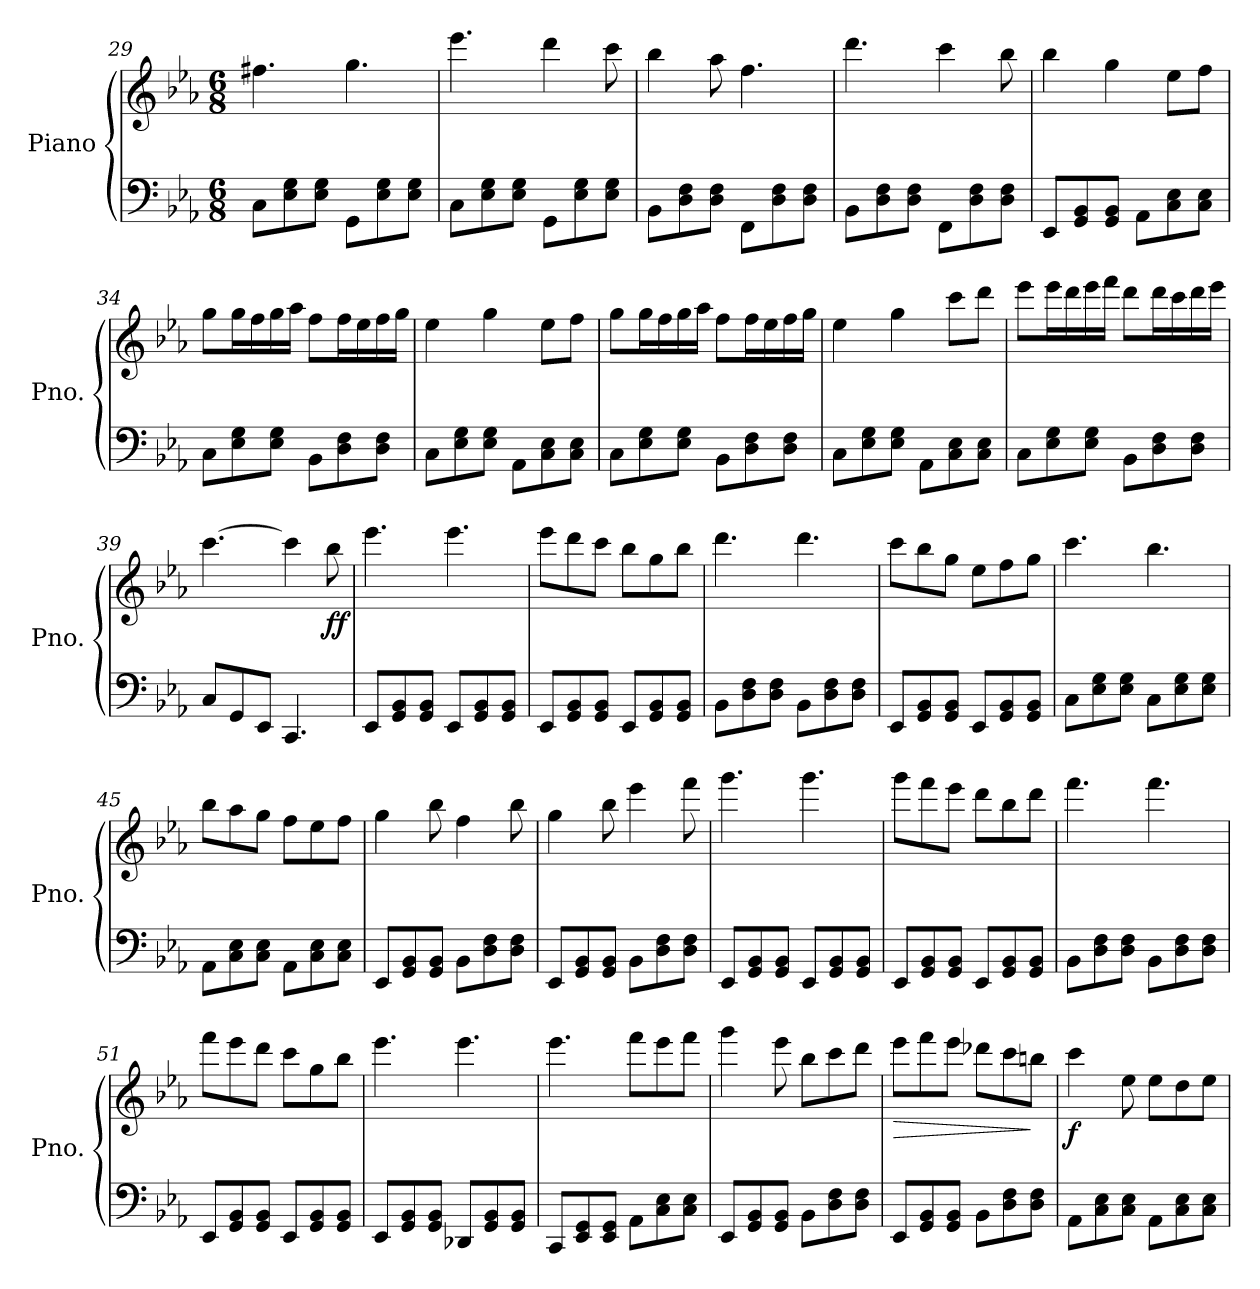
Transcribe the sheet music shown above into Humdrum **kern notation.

**kern	**kern	**dynam
*part1	*part1	*part1
*staff2	*staff1	*staff1/2
*I"Piano	*	*
*I'Pno.	*	*
*clefF4	*clefG2	*
*k[b-e-a-]	*k[b-e-a-]	*
*E-:	*E-:	*
*M6/8	*M6/8	*
=29	=29	=29
8C\L	4.ff#X\	.
8E-\ 8G\	.	.
8E-\ 8G\J	.	.
8GG\L	4.gg\	.
8E-\ 8G\	.	.
8E-\ 8G\J	.	.
=30	=30	=30
8C\L	4.eee-\	.
8E-\ 8G\	.	.
8E-\ 8G\J	.	.
8GG\L	4ddd\	.
8E-\ 8G\	.	.
8E-\ 8G\J	8ccc\	.
=31	=31	=31
8BB-\L	4bb-\	.
8D\ 8F\	.	.
8D\ 8F\J	8aa-\	.
8FF\L	4.ff\	.
8D\ 8F\	.	.
8D\ 8F\J	.	.
!!LO:LB:g=z
=32	=32	=32
8BB-\L	4.ddd\	.
8D\ 8F\	.	.
8D\ 8F\J	.	.
8FF\L	4ccc\	.
8D\ 8F\	.	.
8D\ 8F\J	8bb-\	.
=33	=33	=33
8EE-/L	4bb-\	.
8GG/ 8BB-/	.	.
8GG/ 8BB-/J	4gg\	.
8AA-\L	.	.
8C\ 8E-\	8ee-\L	.
8C\ 8E-\J	8ff\J	.
=34	=34	=34
8C\L	8gg\L	.
8E-\ 8G\	16gg\L	.
.	16ff\	.
8E-\ 8G\J	16gg\	.
.	16aa-\JJ	.
8BB-\L	8ff\L	.
8D\ 8F\	16ff\L	.
.	16ee-\	.
8D\ 8F\J	16ff\	.
.	16gg\JJ	.
=35	=35	=35
8C\L	4ee-\	.
8E-\ 8G\	.	.
8E-\ 8G\J	4gg\	.
8AA-\L	.	.
8C\ 8E-\	8ee-\L	.
8C\ 8E-\J	8ff\J	.
=36	=36	=36
8C\L	8gg\L	.
8E-\ 8G\	16gg\L	.
.	16ff\	.
8E-\ 8G\J	16gg\	.
.	16aa-\JJ	.
8BB-\L	8ff\L	.
8D\ 8F\	16ff\L	.
.	16ee-\	.
8D\ 8F\J	16ff\	.
.	16gg\JJ	.
!!LO:LB:g=z
=37	=37	=37
8C\L	4ee-\	.
8E-\ 8G\	.	.
8E-\ 8G\J	4gg\	.
8AA-\L	.	.
8C\ 8E-\	8ccc\L	.
8C\ 8E-\J	8ddd\J	.
=38	=38	=38
8C\L	8eee-\L	.
8E-\ 8G\	16eee-\L	.
.	16ddd\	.
8E-\ 8G\J	16eee-\	.
.	16fff\JJ	.
8BB-\L	8ddd\L	.
8D\ 8F\	16ddd\L	.
.	16ccc\	.
8D\ 8F\J	16ddd\	.
.	16eee-\JJ	.
=39	=39	=39
8C/L	[4.ccc\	.
8GG/	.	.
8EE-/J	.	.
4.CC/	4ccc\]	.
!	!	!LO:DY:b
.	8bb-\	ff
=40	=40	=40
8EE-/L	4.eee-\	.
8GG/ 8BB-/	.	.
8GG/ 8BB-/J	.	.
8EE-/L	4.eee-\	.
8GG/ 8BB-/	.	.
8GG/ 8BB-/J	.	.
=41	=41	=41
8EE-/L	8eee-\L	.
8GG/ 8BB-/	8ddd\	.
8GG/ 8BB-/J	8ccc\J	.
8EE-/L	8bb-\L	.
8GG/ 8BB-/	8gg\	.
8GG/ 8BB-/J	8bb-\J	.
!!LO:LB:g=z
=42	=42	=42
8BB-\L	4.ddd\	.
8D\ 8F\	.	.
8D\ 8F\J	.	.
8BB-\L	4.ddd\	.
8D\ 8F\	.	.
8D\ 8F\J	.	.
=43	=43	=43
8EE-/L	8ccc\L	.
8GG/ 8BB-/	8bb-\	.
8GG/ 8BB-/J	8gg\J	.
8EE-/L	8ee-\L	.
8GG/ 8BB-/	8ff\	.
8GG/ 8BB-/J	8gg\J	.
=44	=44	=44
8C\L	4.ccc\	.
8E-\ 8G\	.	.
8E-\ 8G\J	.	.
8C\L	4.bb-\	.
8E-\ 8G\	.	.
8E-\ 8G\J	.	.
=45	=45	=45
8AA-\L	8bb-\L	.
8C\ 8E-\	8aa-\	.
8C\ 8E-\J	8gg\J	.
8AA-\L	8ff\L	.
8C\ 8E-\	8ee-\	.
8C\ 8E-\J	8ff\J	.
=46	=46	=46
8EE-/L	4gg\	.
8GG/ 8BB-/	.	.
8GG/ 8BB-/J	8bb-\	.
8BB-\L	4ff\	.
8D\ 8F\	.	.
8D\ 8F\J	8bb-\	.
=47	=47	=47
8EE-/L	4gg\	.
8GG/ 8BB-/	.	.
8GG/ 8BB-/J	8bb-\	.
8BB-\L	4eee-\	.
8D\ 8F\	.	.
8D\ 8F\J	8fff\	.
!!LO:LB:g=z
=48	=48	=48
8EE-/L	4.ggg\	.
8GG/ 8BB-/	.	.
8GG/ 8BB-/J	.	.
8EE-/L	4.ggg\	.
8GG/ 8BB-/	.	.
8GG/ 8BB-/J	.	.
=49	=49	=49
8EE-/L	8ggg\L	.
8GG/ 8BB-/	8fff\	.
8GG/ 8BB-/J	8eee-\J	.
8EE-/L	8ddd\L	.
8GG/ 8BB-/	8bb-\	.
8GG/ 8BB-/J	8ddd\J	.
=50	=50	=50
8BB-\L	4.fff\	.
8D\ 8F\	.	.
8D\ 8F\J	.	.
8BB-\L	4.fff\	.
8D\ 8F\	.	.
8D\ 8F\J	.	.
=51	=51	=51
8EE-/L	8fff\L	.
8GG/ 8BB-/	8eee-\	.
8GG/ 8BB-/J	8ddd\J	.
8EE-/L	8ccc\L	.
8GG/ 8BB-/	8gg\	.
8GG/ 8BB-/J	8bb-\J	.
=52	=52	=52
8EE-/L	4.eee-\	.
8GG/ 8BB-/	.	.
8GG/ 8BB-/J	.	.
8DD-X/L	4.eee-\	.
8GG/ 8BB-/	.	.
8GG/ 8BB-/J	.	.
=53	=53	=53
8CC/L	4.eee-\	.
8EE-/ 8GG/	.	.
8EE-/ 8GG/J	.	.
8AA-\L	8fff\L	.
8C\ 8E-\	8eee-\	.
8C\ 8E-\J	8fff\J	.
!!LO:PB:g=z
=54	=54	=54
8EE-/L	4ggg\	.
8GG/ 8BB-/	.	.
8GG/ 8BB-/J	8eee-\	.
8BB-\L	8bb-\L	.
8D\ 8F\	8ccc\	.
8D\ 8F\J	8ddd\J	.
=55	=55	=55
!	!	!LO:HP:b
8EE-/L	8eee-\L	>
8GG/ 8BB-/	8fff\	.
8GG/ 8BB-/J	8eee-\J	.
8BB-\L	8ddd-X\L	.
8D\ 8F\	8ccc\	.
8D\ 8F\J	8bbn\J	]
=56	=56	=56
!	!	!LO:DY:b
8AA-\L	4ccc\	f
8C\ 8E-\	.	.
8C\ 8E-\J	8ee-\	.
8AA-\L	8ee-\L	.
8C\ 8E-\	8dd\	.
8C\ 8E-\J	8ee-\J	.
=	=	=
*-	*-	*-
